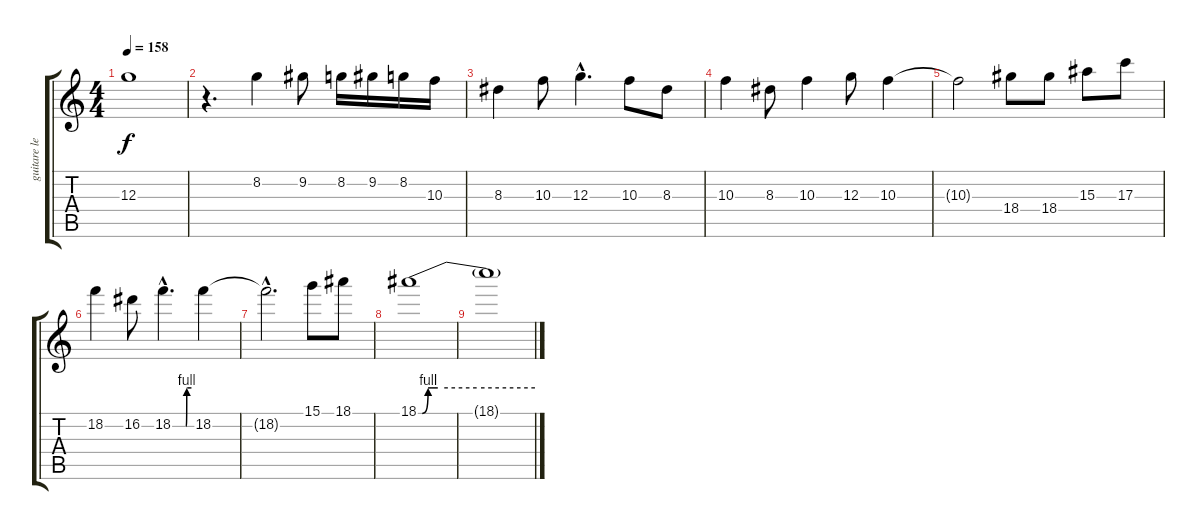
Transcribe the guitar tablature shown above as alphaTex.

\track ("guitare lead satriani" "guitare le") {instrument distortionguitar}
\staff {score tabs}
\tuning (E4 B3 G3 D3 A2 E2) {hide}
\ts (4 4)
\tempo 158
\clef g2
\ks c
12.3.1{dy f} |
r.4{d} 8.2.4 9.2.8 8.2.16 9.2.16 8.2.16 10.3.16 |
8.3.4 10.3.8 12.3{hac}.4{d} 10.3.8 8.3.8 |
10.3.4 8.3.8 10.3.4 12.3.8 10.3.4 |
10.3{t}.2 18.4.8 18.4.8 15.3.8 17.3.8 |
18.2.4 16.2.8 18.2{be (custom 0 0 30 0 43 0 45 4 48 4 60 4) hac}.4{d} 18.2.4 |
18.2{hac t}.2{d} 15.1.8 18.1.8 |
18.1{be (custom 0 0 2 0 5 4 7 4 10 4 30 4 60 4)}.1 |
18.1{t}.1{volume 7}
